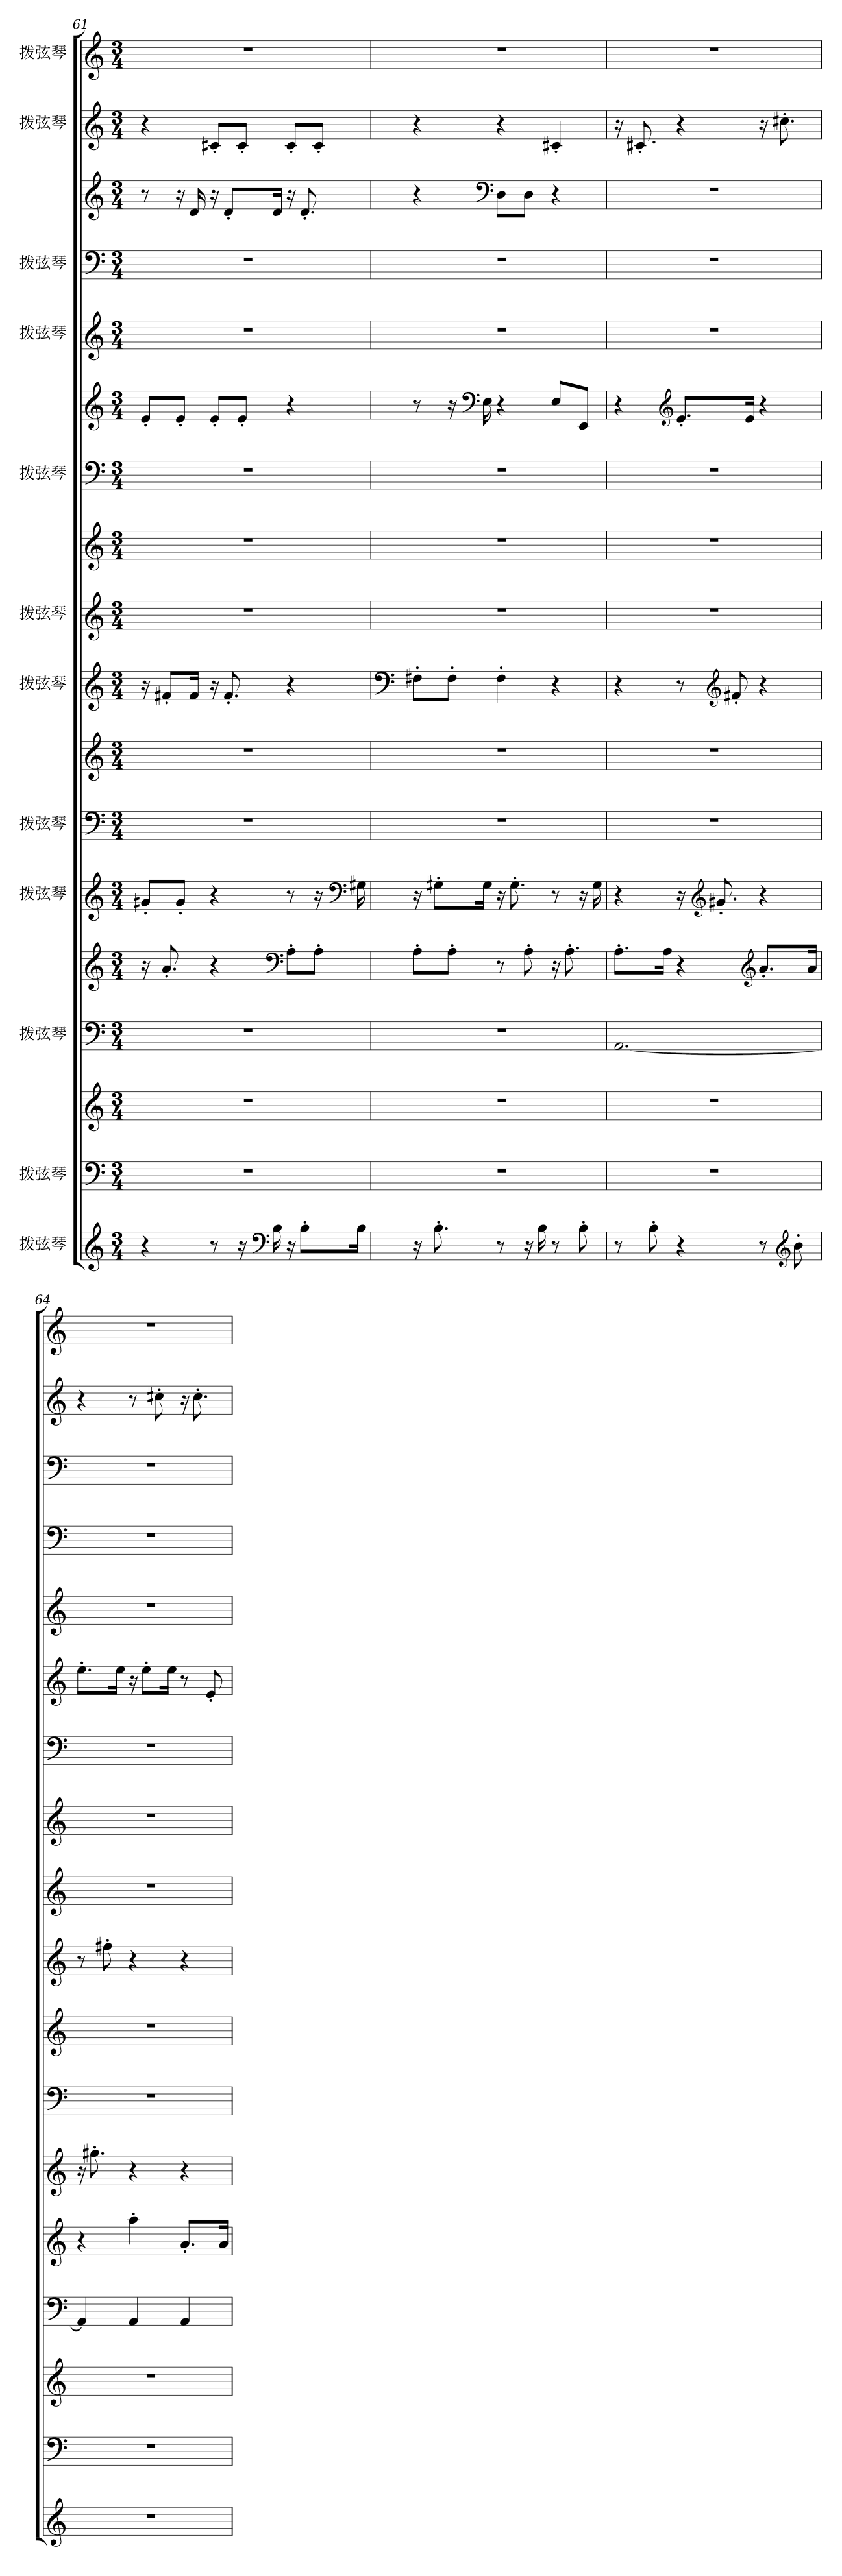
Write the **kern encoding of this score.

**kern	**kern	**kern	**kern	**kern	**kern	**kern	**kern	**kern	**kern	**kern	**kern	**kern	**kern	**kern	**kern	**kern	**kern
*part12	*part11	*part11	*part10	*part10	*part9	*part8	*part8	*part7	*part6	*part6	*part5	*part5	*part4	*part3	*part3	*part2	*part1
*staff18	*staff17	*staff16	*staff15	*staff14	*staff13	*staff12	*staff11	*staff10	*staff9	*staff8	*staff7	*staff6	*staff5	*staff4	*staff3	*staff2	*staff1
*I"拨弦琴	*I"拨弦琴	*	*I"拨弦琴	*	*I"拨弦琴	*I"拨弦琴	*	*I"拨弦琴	*I"拨弦琴	*	*I"拨弦琴	*	*I"拨弦琴	*I"拨弦琴	*	*I"拨弦琴	*I"拨弦琴
*clefG2	*clefF4	*clefG2	*clefF4	*clefG2	*clefG2	*clefF4	*clefG2	*clefG2	*clefG2	*clefG2	*clefF4	*clefG2	*clefG2	*clefF4	*clefG2	*clefG2	*clefG2
*k[]	*k[]	*k[]	*k[]	*k[]	*k[]	*k[]	*k[]	*k[]	*k[]	*k[]	*k[]	*k[]	*k[]	*k[]	*k[]	*k[]	*k[]
*M3/4	*M3/4	*M3/4	*M3/4	*M3/4	*M3/4	*M3/4	*M3/4	*M3/4	*M3/4	*M3/4	*M3/4	*M3/4	*M3/4	*M3/4	*M3/4	*M3/4	*M3/4
=61	=61	=61	=61	=61	=61	=61	=61	=61	=61	=61	=61	=61	=61	=61	=61	=61	=61
4r	2.r	2.r	2.r	16r	8g#X'/L	2.r	2.r	16r	2.r	2.r	2.r	8e'/L	2.r	2.r	8r	4r	2.r
.	.	.	.	8.a'/	.	.	.	8f#X'/L	.	.	.	.	.	.	.	.	.
.	.	.	.	.	8g#'/J	.	.	.	.	.	.	8e'/J	.	.	16r	.	.
.	.	.	.	.	.	.	.	16f#/Jk	.	.	.	.	.	.	16d/	.	.
8r	.	.	.	4r	4r	.	.	16r	.	.	.	8e'/L	.	.	16r	8c#X'/L	.
.	.	.	.	.	.	.	.	8.f#'/	.	.	.	.	.	.	8d'/L	.	.
16r	.	.	.	.	.	.	.	.	.	.	.	8e'/J	.	.	.	8c#'/J	.
*clefF4	*	*	*	*	*	*	*	*	*	*	*	*	*	*	*	*	*
16B\	.	.	.	.	.	.	.	.	.	.	.	.	.	.	16d/Jk	.	.
*	*	*	*	*clefF4	*	*	*	*	*	*	*	*	*	*	*	*	*
16r	.	.	.	8A'\L	8r	.	.	4r	.	.	.	4r	.	.	16r	8c#'/L	.
8B'\L	.	.	.	.	.	.	.	.	.	.	.	.	.	.	8.d'/	.	.
.	.	.	.	8A'\J	16r	.	.	.	.	.	.	.	.	.	.	8c#'/J	.
*	*	*	*	*	*clefF4	*	*	*	*	*	*	*	*	*	*	*	*
16B\Jk	.	.	.	.	16G#X\	.	.	.	.	.	.	.	.	.	.	.	.
!!LO:PB:g=z
=62	=62	=62	=62	=62	=62	=62	=62	=62	=62	=62	=62	=62	=62	=62	=62	=62	=62
*	*	*	*	*	*	*	*	*clefF4	*	*	*	*	*	*	*	*	*
16r	2.r	2.r	2.r	8A'\L	16r	2.r	2.r	8F#X'\L	2.r	2.r	2.r	8r	2.r	2.r	4r	4r	2.r
8.B'\	.	.	.	.	8G#X'\L	.	.	.	.	.	.	.	.	.	.	.	.
.	.	.	.	8A'\J	.	.	.	8F#'\J	.	.	.	16r	.	.	.	.	.
*	*	*	*	*	*	*	*	*	*	*	*	*clefF4	*	*	*	*	*
.	.	.	.	.	16G#\Jk	.	.	.	.	.	.	16E\	.	.	.	.	.
*	*	*	*	*	*	*	*	*	*	*	*	*	*	*	*clefF4	*	*
8r	.	.	.	8r	16r	.	.	4F#'\	.	.	.	4r	.	.	8D\L	4r	.
.	.	.	.	.	8.G#'\	.	.	.	.	.	.	.	.	.	.	.	.
16r	.	.	.	8A'\	.	.	.	.	.	.	.	.	.	.	8D\J	.	.
16B\	.	.	.	.	.	.	.	.	.	.	.	.	.	.	.	.	.
8r	.	.	.	16r	8r	.	.	4r	.	.	.	8E/L	.	.	4r	4c#X'/	.
.	.	.	.	8.A'\	.	.	.	.	.	.	.	.	.	.	.	.	.
8B'\	.	.	.	.	16r	.	.	.	.	.	.	8EE/J	.	.	.	.	.
.	.	.	.	.	16G#\	.	.	.	.	.	.	.	.	.	.	.	.
=63	=63	=63	=63	=63	=63	=63	=63	=63	=63	=63	=63	=63	=63	=63	=63	=63	=63
8r	2.r	2.r	[2.AA/	8.A'\L	4r	2.r	2.r	4r	2.r	2.r	2.r	4r	2.r	2.r	2.r	16r	2.r
.	.	.	.	.	.	.	.	.	.	.	.	.	.	.	.	8.c#X'/	.
8B'\	.	.	.	.	.	.	.	.	.	.	.	.	.	.	.	.	.
.	.	.	.	16A\Jk	.	.	.	.	.	.	.	.	.	.	.	.	.
*	*	*	*	*	*	*	*	*	*	*	*	*clefG2	*	*	*	*	*
4r	.	.	.	4r	16r	.	.	8r	.	.	.	8.e'/L	.	.	.	4r	.
*	*	*	*	*	*clefG2	*	*	*	*	*	*	*	*	*	*	*	*
.	.	.	.	.	8.g#X'/	.	.	.	.	.	.	.	.	.	.	.	.
*	*	*	*	*	*	*	*	*clefG2	*	*	*	*	*	*	*	*	*
.	.	.	.	.	.	.	.	8f#X'/	.	.	.	.	.	.	.	.	.
.	.	.	.	.	.	.	.	.	.	.	.	16e/Jk	.	.	.	.	.
*	*	*	*	*clefG2	*	*	*	*	*	*	*	*	*	*	*	*	*
8r	.	.	.	8.a'/L	4r	.	.	4r	.	.	.	4r	.	.	.	16r	.
.	.	.	.	.	.	.	.	.	.	.	.	.	.	.	.	8.cc#X'\	.
*clefG2	*	*	*	*	*	*	*	*	*	*	*	*	*	*	*	*	*
8b'\	.	.	.	.	.	.	.	.	.	.	.	.	.	.	.	.	.
.	.	.	.	16a/Jk	.	.	.	.	.	.	.	.	.	.	.	.	.
=64	=64	=64	=64	=64	=64	=64	=64	=64	=64	=64	=64	=64	=64	=64	=64	=64	=64
2.r	2.r	2.r	4AA/]	4r	16r	2.r	2.r	8r	2.r	2.r	2.r	8.ee'\L	2.r	2.r	2.r	4r	2.r
.	.	.	.	.	8.gg#X'\	.	.	.	.	.	.	.	.	.	.	.	.
.	.	.	.	.	.	.	.	8ff#X'\	.	.	.	.	.	.	.	.	.
.	.	.	.	.	.	.	.	.	.	.	.	16ee\Jk	.	.	.	.	.
.	.	.	4AA/	4aa'\	4r	.	.	4r	.	.	.	16r	.	.	.	8r	.
.	.	.	.	.	.	.	.	.	.	.	.	8ee'\L	.	.	.	.	.
.	.	.	.	.	.	.	.	.	.	.	.	.	.	.	.	8cc#X'\	.
.	.	.	.	.	.	.	.	.	.	.	.	16ee\Jk	.	.	.	.	.
.	.	.	4AA/	8.a'/L	4r	.	.	4r	.	.	.	8r	.	.	.	16r	.
.	.	.	.	.	.	.	.	.	.	.	.	.	.	.	.	8.cc#'\	.
.	.	.	.	.	.	.	.	.	.	.	.	8e'/	.	.	.	.	.
.	.	.	.	16a/Jk	.	.	.	.	.	.	.	.	.	.	.	.	.
=	=	=	=	=	=	=	=	=	=	=	=	=	=	=	=	=	=
*-	*-	*-	*-	*-	*-	*-	*-	*-	*-	*-	*-	*-	*-	*-	*-	*-	*-
